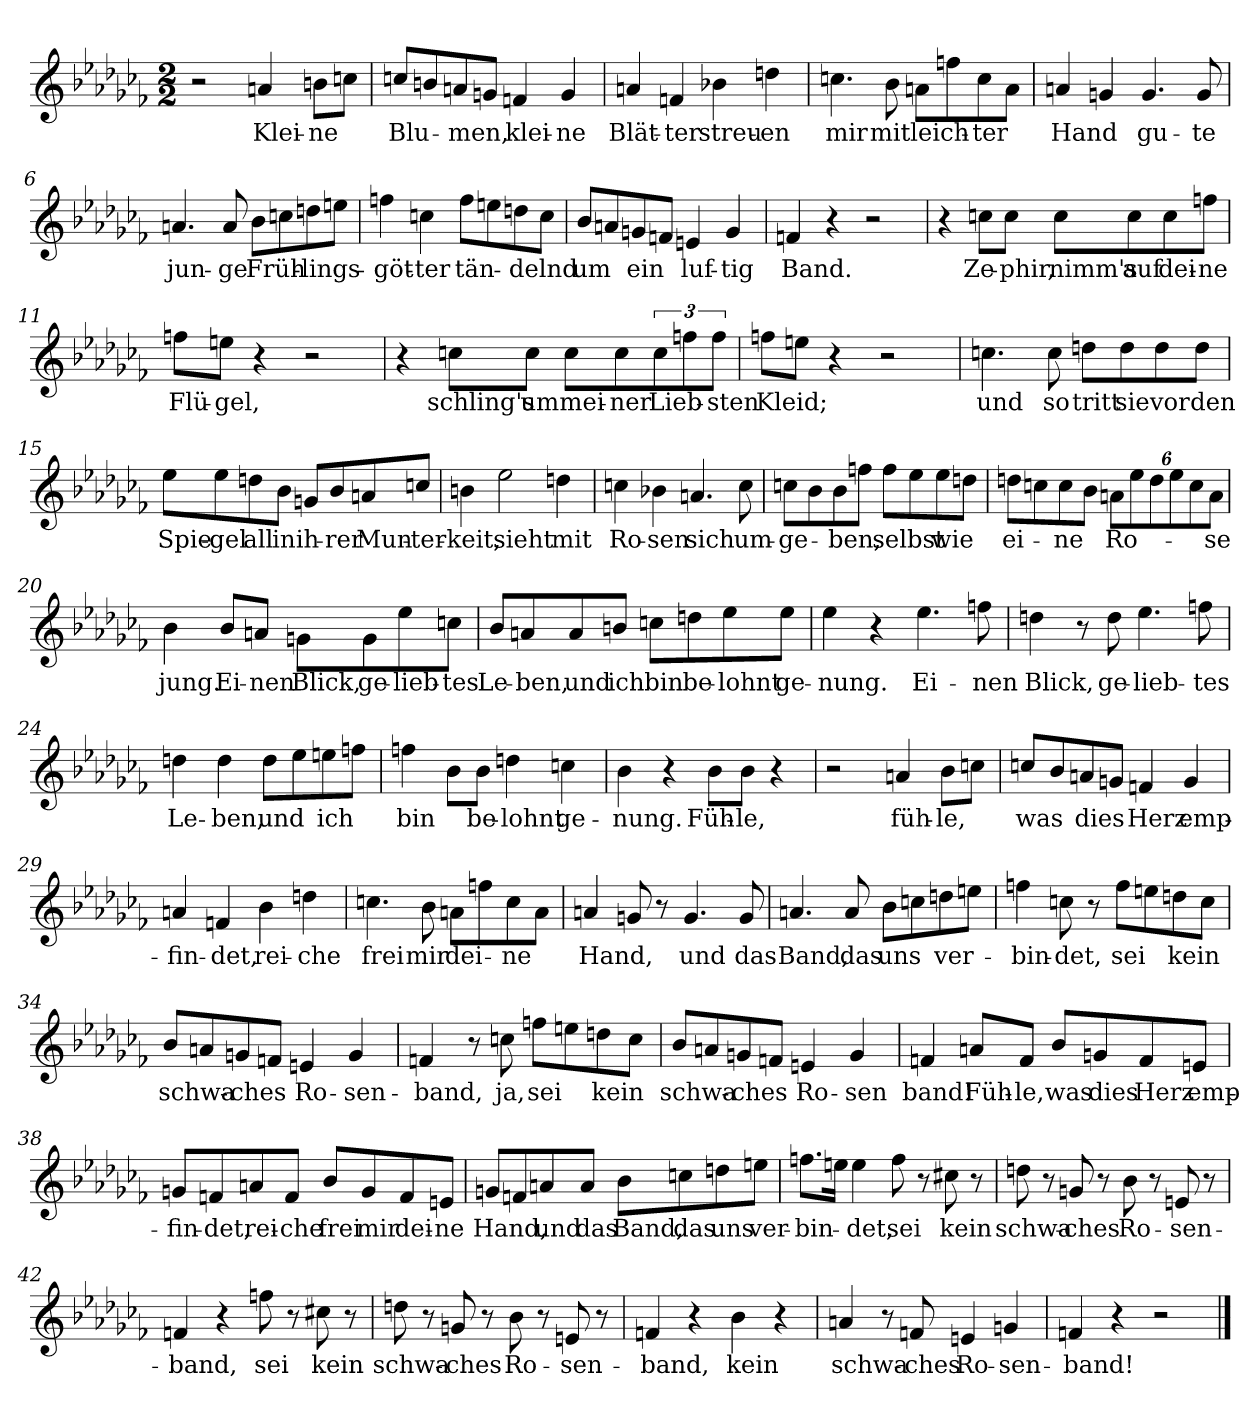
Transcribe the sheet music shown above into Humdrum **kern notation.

**kern	**text
*part1	*part1
*staff1	*staff1
*clefG2	*
*k[b-e-a-d-g-c-f-]	*
*M2/2	*
=1	=1
2r	.
!	!LO:LY:b
4an/	Klei-
!	!LO:LY:b
8bn\L	-ne
8ccn\J	.
=2	=2
!	!LO:LY:b
8ccn/L	Blu-
8bn/	.
!	!LO:LY:b
8an/	-men,
8gn/J	.
!	!LO:LY:b
4fn/	klei-
!	!LO:LY:b
4g/	-ne
=3	=3
!	!LO:LY:b
4an/	Blät-
!	!LO:LY:b
4fn/	-ter
!	!LO:LY:b
4b-X\	streu-
!	!LO:LY:b
4ddn\	-en
=4	=4
!	!LO:LY:b
4.ccn\	mir
!	!LO:LY:b
8b-\	mit
!	!LO:LY:b
8an\L	leich-
8ffn\	.
!	!LO:LY:b
8cc\	-ter
8a\J	.
=5	=5
!	!LO:LY:b
4an/	Hand
4gn/	.
!	!LO:LY:b
4.g/	gu-
!	!LO:LY:b
8g/	-te
=6	=6
!	!LO:LY:b
4.an/	jun-
!	!LO:LY:b
8a/	-ge
!	!LO:LY:b
8b-\L	Früh-
8ccn\	.
!	!LO:LY:b
8ddn\	-lings-
8een\J	.
!!LO:LB:g=z
=7	=7
!	!LO:LY:b
4ffn\	-göt-
!	!LO:LY:b
4ccn\	-ter
!	!LO:LY:b
8ff\L	tän-
8een\	.
!	!LO:LY:b
8ddn\	-delnd
8cc\J	.
=8	=8
!	!LO:LY:b
8b-/L	um
8an/	.
!	!LO:LY:b
8gn/	ein
8fn/J	.
!	!LO:LY:b
4en/	luf-
!	!LO:LY:b
4g/	-tig
=9	=9
!	!LO:LY:b
4fn/	Band.
4r	.
2r	.
=10	=10
4r	.
!	!LO:LY:b
8ccn\L	Ze-
!	!LO:LY:b
8cc\J	-phir,
!	!LO:LY:b
8cc\L	nimm's
!	!LO:LY:b
8cc\	auf
!	!LO:LY:b
8cc\	dei-
!	!LO:LY:b
8ffn\J	-ne
=11	=11
!	!LO:LY:b
8ffn\L	Flü-
!	!LO:LY:b
8een\J	-gel,
4r	.
2r	.
!!LO:LB:g=z
=12	=12
4r	.
!	!LO:LY:b
8ccn\L	schling's
!	!LO:LY:b
8cc\J	um
!	!LO:LY:b
8cc\L	mei-
!	!LO:LY:b
8cc\	-ner
!	!LO:LY:b
12cc\	Lieb-
12ffn\	.
!	!LO:LY:b
12ff\J	-sten
=13	=13
!	!LO:LY:b
8ffn\L	Kleid;
8een\J	.
4r	.
2r	.
=14	=14
!	!LO:LY:b
4.ccn\	und
!	!LO:LY:b
8cc\	so
!	!LO:LY:b
8ddn\L	tritt
!	!LO:LY:b
8dd\	sie
!	!LO:LY:b
8dd\	vor
!	!LO:LY:b
8dd\J	den
=15	=15
!	!LO:LY:b
8ee-\L	Spie-
!	!LO:LY:b
8ee-\	-gel
!	!LO:LY:b
8ddn\	all
!	!LO:LY:b
8b-\J	in
!	!LO:LY:b
8gn/L	ih-
!	!LO:LY:b
8b-/	-rer
!	!LO:LY:b
8an/	Mun-
!	!LO:LY:b
8ccn/J	-ter-
=16	=16
!	!LO:LY:b
4bn\	-keit,
!	!LO:LY:b
2ee-\	sieht
!	!LO:LY:b
4ddn\	mit
!!LO:LB:g=z
=17	=17
!	!LO:LY:b
4ccn\	Ro-
!	!LO:LY:b
4b-X\	-sen
!	!LO:LY:b
4.an/	sich
!	!LO:LY:b
8cc\	um-
=18	=18
!	!LO:LY:b
8ccn\L	-ge-
8b-\	.
!	!LO:LY:b
8b-\	-ben,
8ffn\J	.
!	!LO:LY:b
8ff\L	selbst
8ee-\	.
!	!LO:LY:b
8ee-\	wie
8ddn\J	.
=19	=19
!	!LO:LY:b
8ddn\L	ei-
8ccn\	.
!	!LO:LY:b
8cc\	-ne
8b-\J	.
!	!LO:LY:b
12an\L	Ro-
12ee-\	.
12dd\	.
12ee-\	.
12cc\	.
!	!LO:LY:b
12a\J	-se
=20	=20
!	!LO:LY:b
4b-\	jung.
!	!LO:LY:b
8b-/L	Ei-
!	!LO:LY:b
8an/J	-nen
!	!LO:LY:b
8gn\L	Blick,
!	!LO:LY:b
8g\	ge-
!	!LO:LY:b
8ee-\	-lieb-
!	!LO:LY:b
8ccn\J	-tes
!!LO:LB:g=z
=21	=21
!	!LO:LY:b
8b-/L	Le-
!	!LO:LY:b
8an/	-ben,
!	!LO:LY:b
8a/	und
!	!LO:LY:b
8bn/J	ich
!	!LO:LY:b
8ccn\L	bin
!	!LO:LY:b
8ddn\	be-
!	!LO:LY:b
8ee-\	-lohnt
!	!LO:LY:b
8ee-\J	ge-
=22	=22
!	!LO:LY:b
4ee-\	-nung.
4r	.
!	!LO:LY:b
4.ee-\	Ei-
!	!LO:LY:b
8ffn\	-nen
=23	=23
!	!LO:LY:b
4ddn\	Blick,
8r	.
!	!LO:LY:b
8dd\	ge-
!	!LO:LY:b
4.ee-\	-lieb-
!	!LO:LY:b
8ffn\	-tes
=24	=24
!	!LO:LY:b
4ddn\	Le-
!	!LO:LY:b
4dd\	-ben,
!	!LO:LY:b
8dd\L	und
8ee-\	.
!	!LO:LY:b
8een\	ich
8ffn\J	.
=25	=25
!	!LO:LY:b
4ffn\	bin
8b-\L	.
!	!LO:LY:b
8b-\J	be-
!	!LO:LY:b
4ddn\	-lohnt
!	!LO:LY:b
4ccn\	ge-
!!LO:LB:g=z
=26	=26
!	!LO:LY:b
4b-\	-nung.
4r	.
!	!LO:LY:b
8b-\L	Füh-
!	!LO:LY:b
8b-\J	-le,
4r	.
=27	=27
2r	.
!	!LO:LY:b
4an/	füh-
!	!LO:LY:b
8b-\L	-le,
8ccn\J	.
=28	=28
!	!LO:LY:b
8ccn/L	was
8b-/	.
!	!LO:LY:b
8an/	dies
8gn/J	.
!	!LO:LY:b
4fn/	Herz
!	!LO:LY:b
4g/	emp-
=29	=29
!	!LO:LY:b
4an/	-fin-
!	!LO:LY:b
4fn/	-det,
!	!LO:LY:b
4b-\	rei-
!	!LO:LY:b
4ddn\	-che
=30	=30
!	!LO:LY:b
4.ccn\	frei
!	!LO:LY:b
8b-\	mir
!	!LO:LY:b
8an\L	dei-
8ffn\	.
!	!LO:LY:b
8cc\	-ne
8a\J	.
=31	=31
!	!LO:LY:b
4an/	Hand,
8gn/	.
8r	.
!	!LO:LY:b
4.g/	und
!	!LO:LY:b
8g/	das
!!LO:LB:g=z
=32	=32
!	!LO:LY:b
4.an/	Band,
!	!LO:LY:b
8a/	das
!	!LO:LY:b
8b-\L	uns
8ccn\	.
!	!LO:LY:b
8ddn\	ver-
8een\J	.
=33	=33
!	!LO:LY:b
4ffn\	-bin-
!	!LO:LY:b
8ccn\	det,
8r	.
!	!LO:LY:b
8ff\L	sei
8een\	.
!	!LO:LY:b
8ddn\	kein
8cc\J	.
=34	=34
!	!LO:LY:b
8b-/L	schwa-
8an/	.
!	!LO:LY:b
8gn/	-ches
8fn/J	.
!	!LO:LY:b
4en/	Ro-
!	!LO:LY:b
4g/	-sen-
=35	=35
!	!LO:LY:b
4fn/	-band,
8r	.
!	!LO:LY:b
8ccn\	ja,
!	!LO:LY:b
8ffn\L	sei
8een\	.
!	!LO:LY:b
8ddn\	kein
8cc\J	.
=36	=36
!	!LO:LY:b
8b-/L	schwa-
8an/	.
!	!LO:LY:b
8gn/	-ches
8fn/J	.
!	!LO:LY:b
4en/	Ro-
!	!LO:LY:b
4g/	-sen
!!LO:LB:g=z
=37	=37
!	!LO:LY:b
4fn/	-band!
!	!LO:LY:b
8an/L	Füh-
!	!LO:LY:b
8f/J	-le,
!	!LO:LY:b
8b-/L	was
!	!LO:LY:b
8gn/	dies
!	!LO:LY:b
8f/	Herz
!	!LO:LY:b
8en/J	emp-
=38	=38
!	!LO:LY:b
8gn/L	-fin-
!	!LO:LY:b
8fn/	-det,
!	!LO:LY:b
8an/	rei-
!	!LO:LY:b
8f/J	-che
!	!LO:LY:b
8b-/L	frei
!	!LO:LY:b
8g/	mir
!	!LO:LY:b
8f/	dei-
!	!LO:LY:b
8en/J	-ne
=39	=39
!	!LO:LY:b
8gn/L	Hand,
8fn/	.
!	!LO:LY:b
8an/	und
!	!LO:LY:b
8a/J	das
!	!LO:LY:b
8b-\L	Band,
!	!LO:LY:b
8ccn\	das
!	!LO:LY:b
8ddn\	uns
!	!LO:LY:b
8een\J	ver-
!!LO:LB:g=z
=40	=40
!	!LO:LY:b
8.ffn\L	-bin-
16een\Jk	.
!	!LO:LY:b
4ee\	-det,
!	!LO:LY:b
8ff\	sei
8r	.
!	!LO:LY:b
8cc#X\	kein
8r	.
=41	=41
!	!LO:LY:b
8ddn\	schwa-
8r	.
!	!LO:LY:b
8gn/	-ches
8r	.
!	!LO:LY:b
8b-\	Ro-
8r	.
!	!LO:LY:b
8en/	-sen-
8r	.
=42	=42
!	!LO:LY:b
4fn/	band,
4r	.
!	!LO:LY:b
8ffn\	sei
8r	.
!	!LO:LY:b
8cc#X\	kein
8r	.
=43	=43
!	!LO:LY:b
8ddn\	schwa-
8r	.
!	!LO:LY:b
8gn/	-ches
8r	.
!	!LO:LY:b
8b-\	Ro-
8r	.
!	!LO:LY:b
8en/	-sen-
8r	.
=44	=44
!	!LO:LY:b
4fn/	-band,
4r	.
!	!LO:LY:b
4b-\	kein
4r	.
!!LO:LB:g=z
=45	=45
!	!LO:LY:b
4an/	schwa-
8r	.
!	!LO:LY:b
8fn/	-ches
!	!LO:LY:b
4en/	Ro-
!	!LO:LY:b
4gn/	-sen-
=46	=46
!	!LO:LY:b
4fn/	-band!
4r	.
2r	.
==	==
*-	*-
